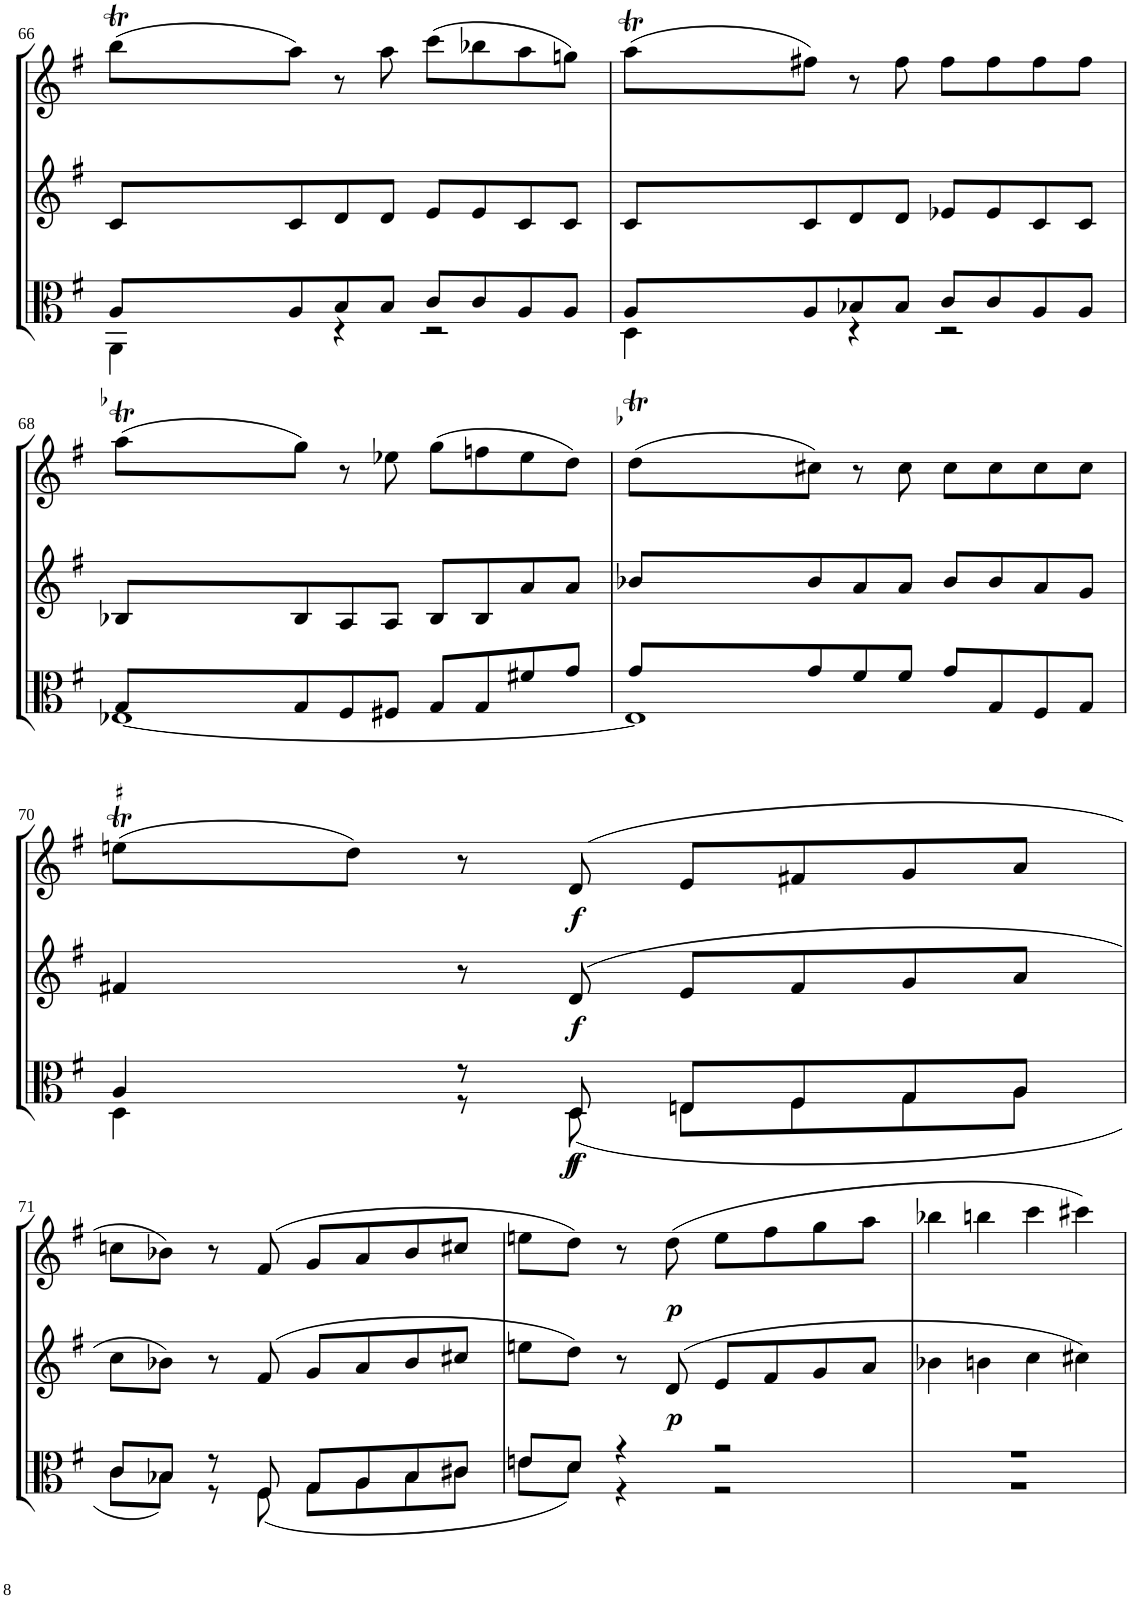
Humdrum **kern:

**kern	**dynam	**kern	**dynam	**kern	**dynam
*part3	*part3	*part2	*part2	*part1	*part1
*staff3	*staff3	*staff2	*staff2	*staff1	*staff1
*I"Viola/Violoncello	*	*I"Violino II	*	*I"Violino I	*
!!LO:PB:g=z
*clefC3	*	*clefG2	*	*clefG2	*
*k[f#]	*	*k[f#]	*	*k[f#]	*
*M4/4	*	*M4/4	*	*M4/4	*
*met(c)	*	*met(c)	*	*met(c)	*
=66	=66	=66	=66	=66	=66
*^	*	*	*	*^	*
8A/L	4AA\	.	8c/L	.	(8bbt\L	32ryy	.
.	.	.	.	.	.	32ccc!	.
.	.	.	.	.	.	16bb!	.
8A/	.	.	8c/	.	8aa\J)	2..ryy	.
8B/	4r	.	8d/	.	8r	.	.
8B/J	.	.	8d/J	.	8aa\	.	.
8c/L	2r	.	8e/L	.	(8ccc\L	.	.
8c/	.	.	8e/	.	8bb-X\	.	.
8A/	.	.	8c/	.	8aa\	.	.
8A/J	.	.	8c/J	.	8ggn\J)	.	.
=67	=67	=67	=67	=67	=67	=67	=67
8A/L	4D\	.	8c/L	.	(8aaT\L	32ryy	.
.	.	.	.	.	.	32bb!	.
.	.	.	.	.	.	16aa!	.
8A/	.	.	8c/	.	8ff#X\J)	2..ryy	.
8B-X/	4r	.	8d/	.	8r	.	.
8B-/J	.	.	8d/J	.	8ff#\	.	.
8c/L	2r	.	8e-X/L	.	8ff#\L	.	.
8c/	.	.	8e-/	.	8ff#\	.	.
8A/	.	.	8c/	.	8ff#\	.	.
8A/J	.	.	8c/J	.	8ff#\J	.	.
!!LO:LB:g=z	!!
=68	=68	=68	=68	=68	=68	=68	=68
8G/L	[1E-X	.	8B-X/L	.	(8aaT\L	32ryy	.
.	.	.	.	.	.	32bb-X!	.
.	.	.	.	.	.	16aa!	.
8G/	.	.	8B-/	.	8gg\J)	2..ryy	.
8F#/	.	.	8A/	.	8r	.	.
8F#X/J	.	.	8A/J	.	8ee-X\	.	.
8G/L	.	.	8B-/L	.	(8gg\L	.	.
8G/	.	.	8B-/	.	8ffn\	.	.
8f#X/	.	.	8a/	.	8ee-\	.	.
8g/J	.	.	8a/J	.	8dd\J)	.	.
=69	=69	=69	=69	=69	=69	=69	=69
8g/L	1E-]	.	8b-X/L	.	(8ddT\L	32ryy	.
.	.	.	.	.	.	32ee-X!	.
.	.	.	.	.	.	16dd!	.
8g/	.	.	8b-/	.	8cc#X\J)	2..ryy	.
8f#/	.	.	8a/	.	8r	.	.
8f#/J	.	.	8a/J	.	8cc#\	.	.
8g/L	.	.	8b-/L	.	8cc#\L	.	.
8G/	.	.	8b-/	.	8cc#\	.	.
8F#/	.	.	8a/	.	8cc#\	.	.
8G/J	.	.	8g/J	.	8cc#\J	.	.
!!LO:LB:g=z	!!
=70	=70	=70	=70	=70	=70	=70	=70
!	!	!	!	!	!LO:TR:acc=#	!	!
4A/	4D\	.	4f#X/	.	(8eenT\L	32ryy	.
.	.	.	.	.	.	32ff#X!	.
.	.	.	.	.	.	16ee!	.
.	.	.	.	.	8dd\J)	2..ryy	.
8r	8r	.	8r	.	8r	.	.
!	!	!LO:DY:b	!	!	!	!	!
!	!	!LO:DY:n=1:b	!	!LO:DY:b	!	!	!LO:DY:b
8D/	(8D\	f f	(8d/	f	(8d/	.	f
8E/L	8En\L	.	8e/L	.	8e/L	.	.
8F#/	8F#\	.	8f#/	.	8f#X/	.	.
8G/	8G\	.	8g/	.	8g/	.	.
8A/J	8A\J	.	8a/J	.	8a/J	.	.
*	*	*	*	*	*v	*v	*
!!LO:LB:g=z
=71	=71	=71	=71	=71	=71	=71
8c/L	8c\L	.	8cc\L	.	8ccn\L	.
8B-X/J	8B-\J)	.	8b-X\J)	.	8b-X\J)	.
8r	8r	.	8r	.	8r	.
8F#/	(8F#\	.	(8f#/	.	(8f#/	.
8G/L	8G\L	.	8g/L	.	8g/L	.
8A/	8A\	.	8a/	.	8a/	.
8B-/	8B-\	.	8b-/	.	8b-/	.
8c#X/J	8c#\J	.	8cc#X/J	.	8cc#X/J	.
=72	=72	=72	=72	=72	=72	=72
8en/L	8en\L	.	8een\L	.	8een\L	.
8d/J	8d\J)	.	8dd\J)	.	8dd\J)	.
4r	4r	.	8r	.	8r	.
!	!	!	!	!LO:DY:b	!	!LO:DY:b
.	.	.	(8d/	p	(8dd\	p
2r	2r	.	8e/L	.	8ee\L	.
.	.	.	8f#/	.	8ff#\	.
.	.	.	8g/	.	8gg\	.
.	.	.	8a/J	.	8aa\J	.
=73	=73	=73	=73	=73	=73	=73
1r	1r	.	4b-X\	.	4bb-X\	.
.	.	.	4bn\	.	4bbn\	.
.	.	.	4cc\	.	4ccc\	.
.	.	.	4cc#X\)	.	4ccc#X\)	.
*v	*v	*	*	*	*	*
=	=	=	=	=	=
*-	*-	*-	*-	*-	*-
